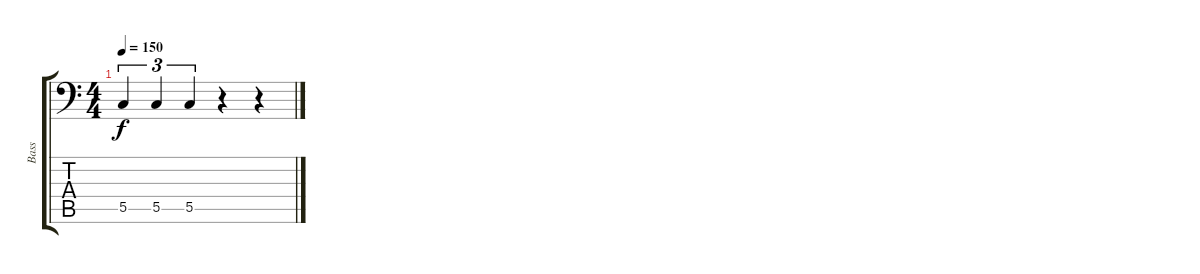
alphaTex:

\track ("Bass" "Bass") {instrument electricbasspick}
\staff {score tabs}
\tuning (D3 A2 F2 C2 G1 D1) {hide}
\ts (4 4)
\tempo 150
\clef f4
\ks c
5.5.4{tu (3 2) dy f} 5.5.4{tu (3 2)} 5.5.4{tu (3 2)} r.4 r.4
